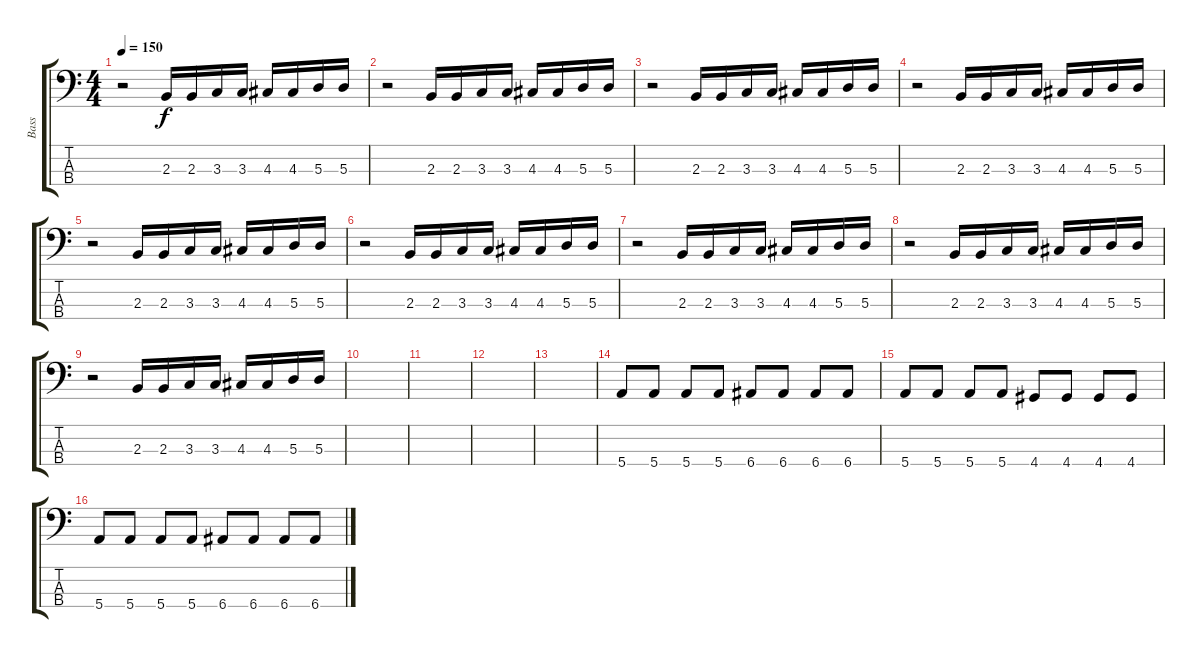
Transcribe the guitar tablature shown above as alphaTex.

\track ("Bass" "Bass") {instrument electricbasspick}
\staff {score tabs}
\tuning (G2 D2 A1 E1) {hide}
\ts (4 4)
\tempo 150
\clef f4
\ks c
r.2{dy f} 2.3.16 2.3.16 3.3.16 3.3.16 4.3.16 4.3.16 5.3.16 5.3.16 |
r.2 2.3.16 2.3.16 3.3.16 3.3.16 4.3.16 4.3.16 5.3.16 5.3.16 |
r.2 2.3.16 2.3.16 3.3.16 3.3.16 4.3.16 4.3.16 5.3.16 5.3.16 |
r.2 2.3.16 2.3.16 3.3.16 3.3.16 4.3.16 4.3.16 5.3.16 5.3.16 |
r.2 2.3.16 2.3.16 3.3.16 3.3.16 4.3.16 4.3.16 5.3.16 5.3.16 |
r.2 2.3.16 2.3.16 3.3.16 3.3.16 4.3.16 4.3.16 5.3.16 5.3.16 |
r.2 2.3.16 2.3.16 3.3.16 3.3.16 4.3.16 4.3.16 5.3.16 5.3.16 |
r.2 2.3.16 2.3.16 3.3.16 3.3.16 4.3.16 4.3.16 5.3.16 5.3.16 |
r.2 2.3.16 2.3.16 3.3.16 3.3.16 4.3.16 4.3.16 5.3.16 5.3.16 |
|
|
|
|
5.4.8 5.4.8 5.4.8 5.4.8 6.4.8 6.4.8 6.4.8 6.4.8 |
5.4.8 5.4.8 5.4.8 5.4.8 4.4.8 4.4.8 4.4.8 4.4.8 |
5.4.8 5.4.8 5.4.8 5.4.8 6.4.8 6.4.8 6.4.8 6.4.8
